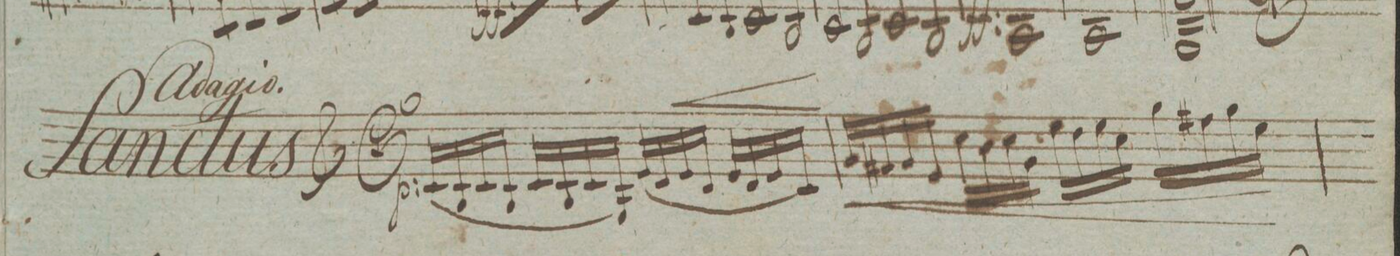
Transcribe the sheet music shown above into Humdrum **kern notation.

**kern	**dynam
*I"Violino 2do	*
*clefG2	*
*k[]	*
*met(c)	*
*M4/4	*
(16c/LL	p
16B/	.
16c/	.
16B/JJ	.
16c/LL	.
16B/	.
16c/	.
16G/JJ)	.
(16e/LL	.
16d/	.
16e/	<
16d/JJ	.
16e/LL	.
16d/	.
16e/	.
16c/JJ)	[[
=2	=2
16g/LL	<
16f#X/	.
16g/	.
16e/JJ	.
16cc\LL	.
16b\	.
16cc\	.
16g\JJ	.
16ee\LL	.
16dd\	.
16ee\	.
16cc\JJ	.
16gg\LL	.
16ff#X\	.
16gg\	.
16ee\JJ	[[
=3	=3
*-	*-
